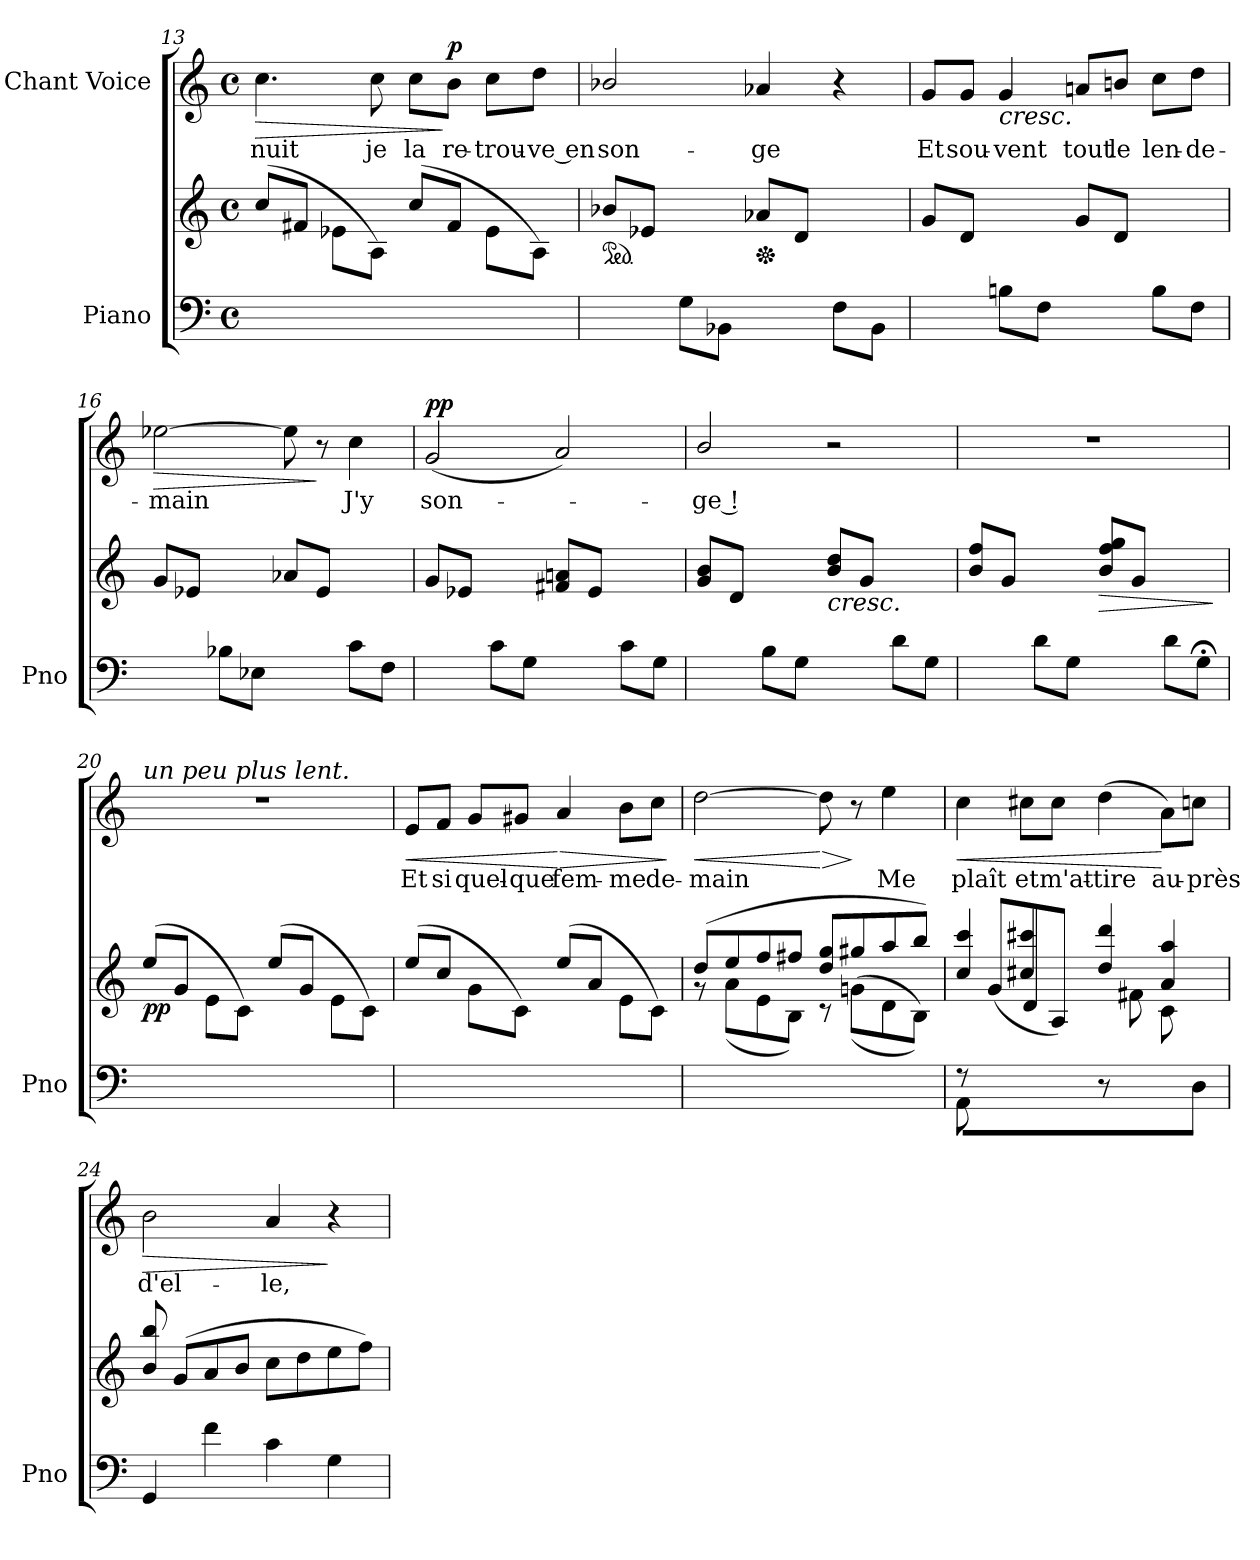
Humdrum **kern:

**kern	**kern	**dynam	**kern	**text	**dynam
*part2	*part2	*part2	*part1	*part1	*part1
*staff3	*staff2	*staff2/3	*staff1	*staff1	*staff1
*I"Piano	*	*	*I"Chant Voice	*	*
*I'Pno	*	*	*	*	*
*clefF4	*clefG2	*	*clefG2	*	*
*k[]	*k[]	*	*k[]	*	*
*M4/4	*M4/4	*	*M4/4	*	*
*met(c)	*met(c)	*	*met(c)	*	*
=13	=13	=13	=13	=13	=13
!	!	!	!	!	!LO:HP:b
1ryy	(<8cc/L	.	4.cc\	nuit	>
.	8f#X/J	.	.	.	.
.	8e-X\L	.	.	.	.
.	8A\J)	.	8cc\	je	.
.	(<8cc/L	.	8cc\L	la	.
!	!	!	!	!	!LO:DY:n=1:a
.	8f#/J	.	8b\J	re-	] p
.	8e-\L	.	8cc\L	-trou-	.
.	8A\J)	.	8dd\J	-ve en	.
=14	=14	=14	=14	=14	=14
*	*ped	*	*	*	*
4ryy	(8b-X/L	.	2b-X/	son-	.
.	8e-X/J	.	.	.	.
8G\L	4ryy	.	.	.	.
8BB-X\J)	.	.	.	.	.
*	*Xped	*	*	*	*
4ryy	(8a-X/L	.	4a-X/	-ge	.
.	8d/J	.	.	.	.
8F\L	4ryy	.	4r	.	.
8BB-\J)	.	.	.	.	.
=15	=15	=15	=15	=15	=15
4ryy	(8g/L	.	8g/L	Et	.
.	8d/J	.	8g/J	sou-	.
!	!	!	!	!	!LO:HP:b
8Bn\L	4ryy	.	4g/	-vent	<
8F\J)	.	.	.	.	.
4ryy	(8g/L	.	8an/L	tout	.
.	8d/J	.	8bn/J	le	.
8B\L	4ryy	.	8cc\L	len-	.
8F\J)	.	.	8dd\J	-de-	.
=16	=16	=16	=16	=16	=16
!	!	!	!	!	!LO:HP:b
4ryy	(8g/L	.	[2ee-X\	-main	>
.	8e-X/J	.	.	.	.
8B-X\L	4ryy	.	.	.	.
8E-X\J)	.	.	.	.	.
4ryy	(8a-X/L	.	8ee-\]	.	[
.	8e-/J	.	8r	.	]
8c\L	4ryy	.	4cc\	J'y	.
8F\J)	.	.	.	.	.
=17	=17	=17	=17	=17	=17
!	!	!	!	!	!LO:DY:a
4ryy	(8g/L	.	(2g/	son-	pp
.	8e-X/J	.	.	.	.
8c\L	4ryy	.	.	.	.
8G\J)	.	.	.	.	.
4ryy	(8f#X/ 8an/L	.	2a/)	.	.
.	8e-/J	.	.	.	.
8c\L	4ryy	.	.	.	.
8G\J)	.	.	.	.	.
=18	=18	=18	=18	=18	=18
4ryy	(8g/ 8b/L	.	2b/	-ge !	.
.	8d/J	.	.	.	.
8B\L	4ryy	.	.	.	.
8G\J)	.	.	.	.	.
!	!	!LO:HP:b	!	!	!
4ryy	(8b/ 8dd/L	<	2r	.	.
.	8g/J	.	.	.	.
8d\L	4ryy	.	.	.	.
8G\J)	.	.	.	.	.
=19	=19	=19	=19	=19	=19
4ryy	(8b/ 8ff/L	.	1r	.	.
.	8g/J	.	.	.	.
8d\L	4ryy	.	.	.	.
8G\J)	.	.	.	.	.
!	!	!LO:HP:b	!	!	!
4ryy	(8b/ 8ff/ 8gg/L	>	.	.	.
.	8g/J	[	.	.	.
8d\L	4ryy	.	.	.	.
8G;<\J)	.	.	.	.	.
.	.	]	.	.	.
=20	=20	=20	=20	=20	=20
!	!	!	!LO:TX:i:t=un peu plus lent.	!	!
!	!	!LO:DY:b	!	!	!
1ryy	(<8ee/L	pp	1r	.	.
.	8g/J	.	.	.	.
.	8e\L	.	.	.	.
.	8c\J)	.	.	.	.
.	(<8ee/L	.	.	.	.
.	8g/J	.	.	.	.
.	8e\L	.	.	.	.
.	8c\J)	.	.	.	.
=21	=21	=21	=21	=21	=21
!	!	!	!	!	!LO:HP:b
1ryy	(<8ee/L	.	8e/L	Et	<
.	8cc/J	.	8f/J	si	.
.	8g\L	.	8g/L	quel-	.
.	8c\J)	.	8g#X/J	-que	.
!	!	!	!	!	!LO:HP:n=1:b
.	(<8ee/L	.	4a/	fem-	[ >
.	8a/J	.	.	.	.
.	8e\L	.	8b\L	-me	.
.	8c\J)	.	8cc\J	de-	.
.	.	.	.	.	]
=22	=22	=22	=22	=22	=22
*	*^	*	*	*	*
!	!	!	!	!	!	!LO:HP:b
1ryy	(<8dd/L	8r	.	[2dd\	-main	<
.	8ee/	(<8a\L	.	.	.	.
.	8ff/	8e\	.	.	.	.
.	8ff#X/J	8B\J)	.	.	.	.
!	!	!	!	!	!	!LO:HP:n=1:b
.	8dd/ 8gg/L	8r	.	8dd\]	.	[ >
.	8gg#X/	(<(<8gn\L	.	8r	.	]
.	8aa/	8d\	.	4ee\	Me	.
.	8bb/J)	8B\J))	.	.	.	.
=23	=23	=23	=23	=23	=23	=23
*^	*	*	*	*	*	*
!	!	!	!	!	!	!	!LO:HP:b
8r	8AA\	4cc/ 4ccc/	8ryy	.	4cc\	plaît	<
4.ryy	2..ryy	.	(<8g/L	.	.	.	.
.	.	4cc#X/ 4ccc#X/	8d/	.	8cc#X\L	et	.
.	.	.	8A/J)	.	8cc#\J	m'at-	.
8r	.	4dd/ 4ddd/	8ryy	.	(4dd\	-tire	.
4ryy	.	.	(<8f#X\L	.	.	.	.
.	.	4a/ 4aa/	8c\	.	8a\L)	au-	[
8D\J)	.	.	8ryy	.	8ccn\J	-près	.
*v	*v	*	*	*	*	*	*
=24	=24	=24	=24	=24	=24	=24
!	!	!	!	!	!	!LO:HP:b
*	*v	*v	*	*	*	*
4GG/	8b/ 8bb/	.	2b\	d'el-	>
.	(8g/L	.	.	.	.
4f\	8a/	.	.	.	.
.	8b/J	.	.	.	.
4c\	8cc\L	.	4a/	-le,	.
.	8dd\	.	.	.	.
4G\	8ee\	.	4r	.	]
.	8ff\J)	.	.	.	.
=	=	=	=	=	=
*-	*-	*-	*-	*-	*-
